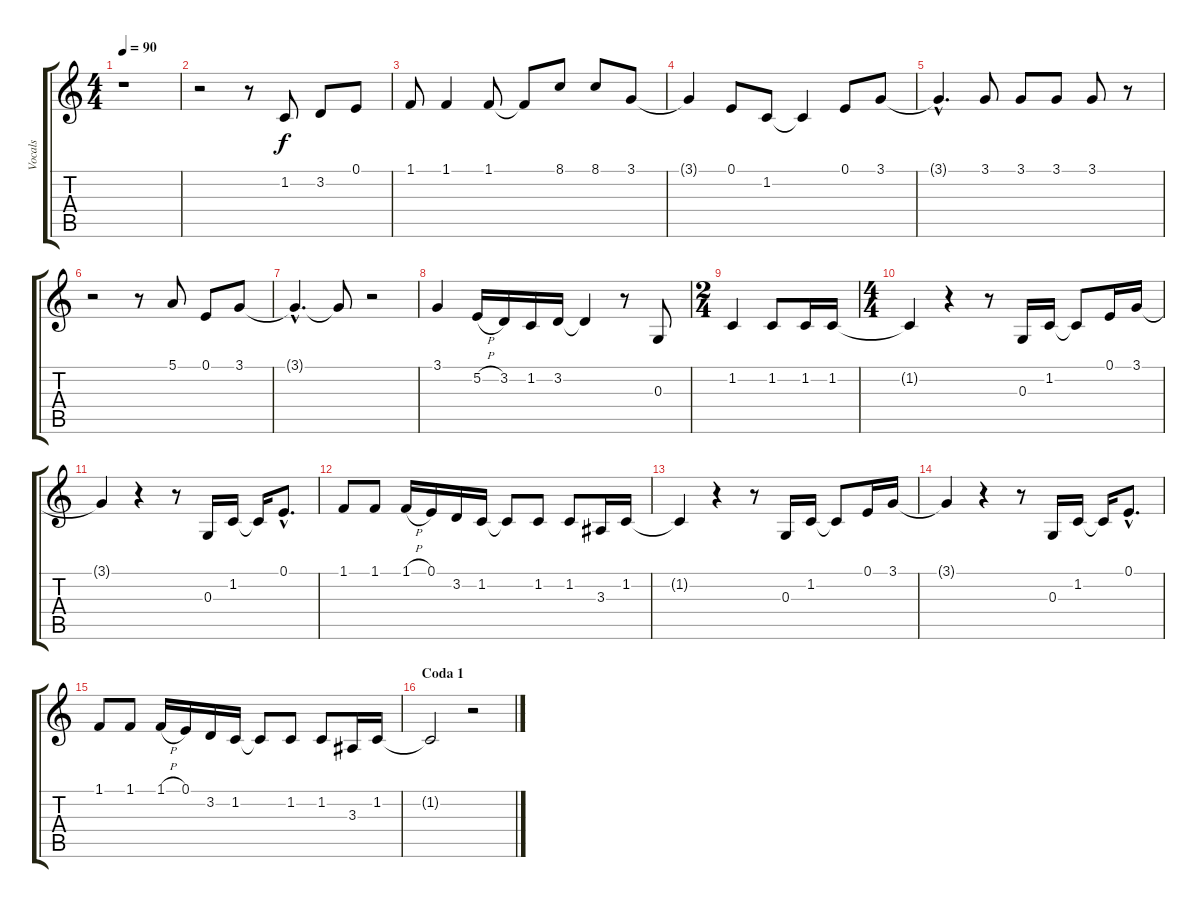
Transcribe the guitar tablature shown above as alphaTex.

\track ("Vocals" "Vocals") {instrument altosax}
\staff {score tabs}
\tuning (E4 B3 G3 D3 A2 E2) {hide}
\ts (4 4)
\tempo 90
\clef g2
\ks c
r.1{dy f} |
r.2 r.8 1.2.8 3.2.8 0.1.8 |
1.1.8 1.1.4 1.1.8 1.1{t}.8 8.1.8 8.1.8 3.1.8 |
3.1{t}.4 0.1.8 1.2.8 1.2{t}.4 0.1.8 3.1.8 |
3.1{hac t}.4{d} 3.1.8 3.1.8 3.1.8 3.1.8 r.8 |
r.2 r.8 5.1.8 0.1.8 3.1.8 |
3.1{hac t}.4{d} 3.1{t}.8 r.2 |
3.1.4 5.2{h}.16 3.2.16 1.2.16 3.2.16 3.2{t}.4 r.8 0.3.8 |
\ts (2 4)
1.2.4 1.2.8 1.2.16 1.2.16 |
\ts (4 4)
1.2{t}.4 r.4 r.8 0.3.16 1.2.16 1.2{t}.8 0.1.16 3.1.16 |
3.1{t}.4 r.4 r.8 0.3.16 1.2.16 1.2{t}.16 0.1{hac}.8{d} |
1.1.8 1.1.8 1.1{h}.16 0.1.16 3.2.16 1.2.16 1.2{t}.8 1.2.8 1.2.8 3.3.16 1.2.16 |
1.2{t}.4 r.4 r.8 0.3.16 1.2.16 1.2{t}.8 0.1.16 3.1.16 |
3.1{t}.4 r.4 r.8 0.3.16 1.2.16 1.2{t}.16 0.1{hac}.8{d} |
1.1.8 1.1.8 1.1{h}.16 0.1.16 3.2.16 1.2.16 1.2{t}.8 1.2.8 1.2.8 3.3.16 1.2.16 |
\section ("" "Coda 1")
1.2{t}.2 r.2
